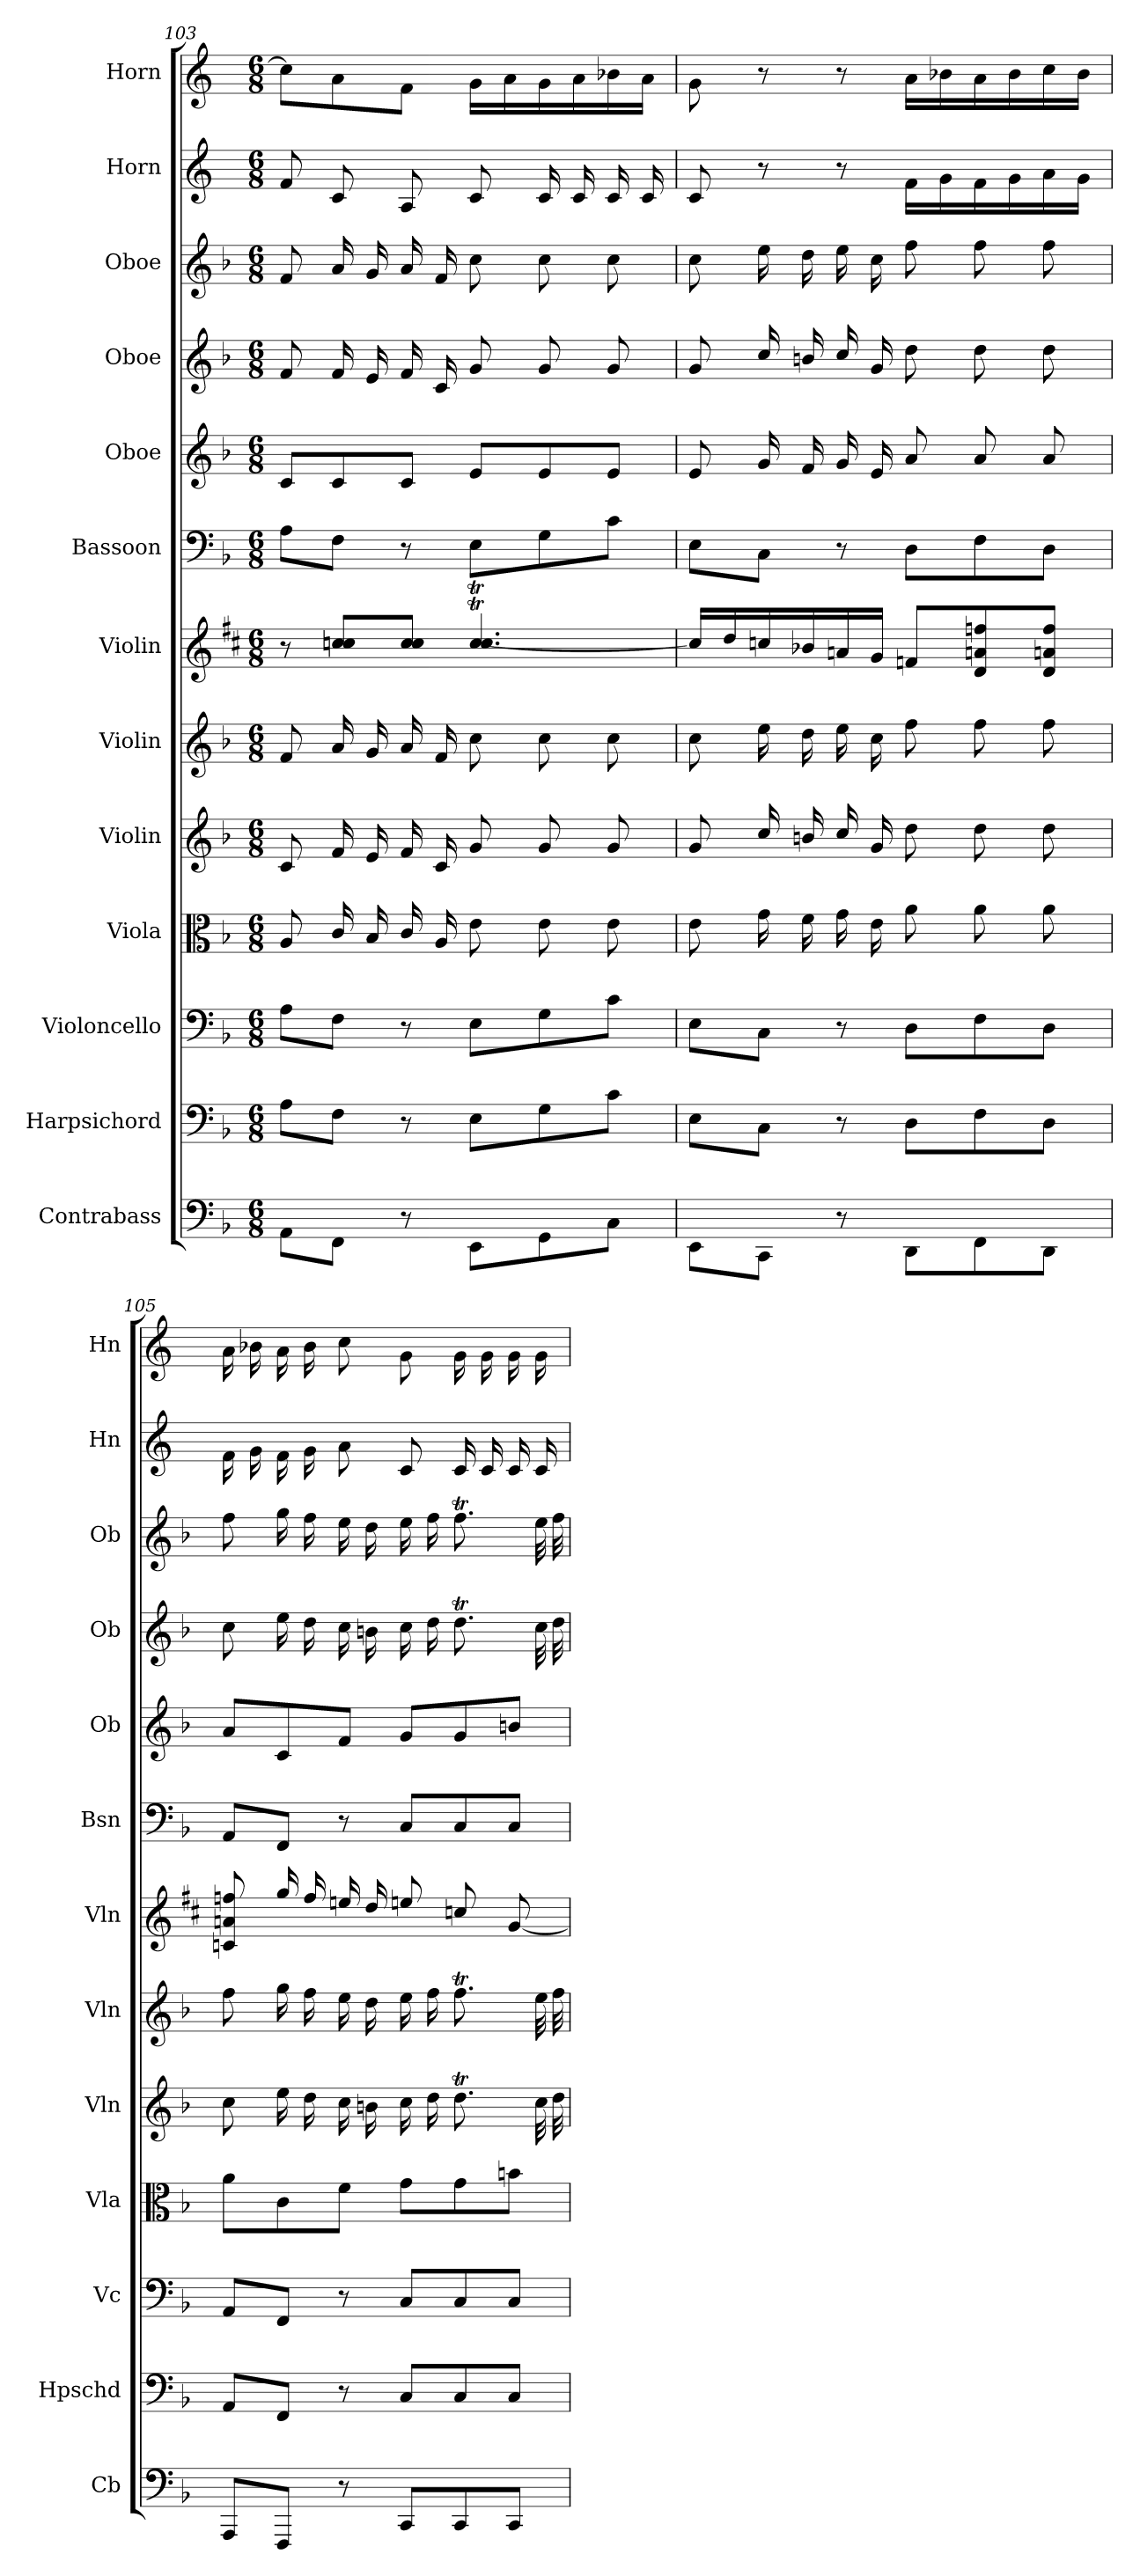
**kern	**kern	**kern	**kern	**kern	**kern	**kern	**kern	**kern	**kern	**kern	**kern	**kern
*part13	*part12	*part11	*part10	*part9	*part8	*part7	*part6	*part5	*part4	*part3	*part2	*part1
*staff13	*staff12	*staff11	*staff10	*staff9	*staff8	*staff7	*staff6	*staff5	*staff4	*staff3	*staff2	*staff1
*I"Contrabass	*I"Harpsichord	*I"Violoncello	*I"Viola	*I"Violin	*I"Violin	*I"Violin	*I"Bassoon	*I"Oboe	*I"Oboe	*I"Oboe	*I"Horn	*I"Horn
*I'Cb	*I'Hpschd	*I'Vc	*I'Vla	*I'Vln	*I'Vln	*I'Vln	*I'Bsn	*I'Ob	*I'Ob	*I'Ob	*I'Hn	*I'Hn
*clefF4	*clefF4	*clefF4	*clefC3	*clefG2	*clefG2	*clefG2	*clefF4	*clefG2	*clefG2	*clefG2	*clefG2	*clefG2
*ITrd7c12	*	*	*	*	*	*	*	*	*	*	*ITrd4c7	*ITrd4c7
*k[b-]	*k[b-]	*k[b-]	*k[b-]	*k[b-]	*k[b-]	*k[f#c#]	*k[b-]	*k[b-]	*k[b-]	*k[b-]	*k[b-]	*k[b-]
*F:	*F:	*F:	*F:	*F:	*F:	*D:	*F:	*F:	*F:	*F:	*F:	*F:
*M6/8	*M6/8	*M6/8	*M6/8	*M6/8	*M6/8	*M6/8	*M6/8	*M6/8	*M6/8	*M6/8	*M6/8	*M6/8
=103	=103	=103	=103	=103	=103	=103	=103	=103	=103	=103	=103	=103
8AAA\L	8A\L	8A\L	8A/	8c/	8f/	8r	8A\L	8c/L	8f/	8f/	8B-/	8f\L]
8FFF\J	8F\J	8F\J	16c/	16f/	16a/	8cc/ 8ccn/L	8F\J	8c/	16f/	16a/	8F/	8d\
.	.	.	16B-/	16e/	16g/	.	.	.	16e/	16g/	.	.
8r	8r	8r	16c/	16f/	16a/	8cc/ 8cc/J	8r	8c/J	16f/	16a/	8D/	8B-\J
.	.	.	16A/	16c/	16f/	.	.	.	16c/	16f/	.	.
8EEE\L	8E\L	8E\L	8e\	8g/	8cc\	[4.ccT/ 4.ccT/	8E\L	8e/L	8g/	8cc\	8F/	16c\LL
.	.	.	.	.	.	.	.	.	.	.	.	16d\
8GGG\	8G\	8G\	8e\	8g/	8cc\	.	8G\	8e/	8g/	8cc\	16F/	16c\
.	.	.	.	.	.	.	.	.	.	.	16F/	16d\
8CC\J	8c\J	8c\J	8e\	8g/	8cc\	.	8c\J	8e/J	8g/	8cc\	16F/	16e-X\
.	.	.	.	.	.	.	.	.	.	.	16F/	16d\JJ
=104	=104	=104	=104	=104	=104	=104	=104	=104	=104	=104	=104	=104
8EEE\L	8E\L	8E\L	8e\	8g/	8cc\	16cc/LL]	8E\L	8e/	8g/	8cc\	8F/	8c\
.	.	.	.	.	.	16dd/	.	.	.	.	.	.
8CCC\J	8C\J	8C\J	16g\	16cc/	16ee\	16ccn/	8C\J	16g/	16cc/	16ee\	8r	8r
.	.	.	16f\	16bn/	16dd\	16b-X/	.	16f/	16bn/	16dd\	.	.
8r	8r	8r	16g\	16cc/	16ee\	16an/	8r	16g/	16cc/	16ee\	8r	8r
.	.	.	16e\	16g/	16cc\	16g/JJ	.	16e/	16g/	16cc\	.	.
8DDD\L	8D\L	8D\L	8a\	8dd\	8ff\	8fn/L	8D\L	8a/	8dd\	8ff\	16B-\LL	16d\LL
.	.	.	.	.	.	.	.	.	.	.	16c\	16e-X\
8FFF\	8F\	8F\	8a\	8dd\	8ff\	8d/ 8an/ 8ffn/	8F\	8a/	8dd\	8ff\	16B-\	16d\
.	.	.	.	.	.	.	.	.	.	.	16c\	16e-\
8DDD\J	8D\J	8D\J	8a\	8dd\	8ff\	8d/ 8an/ 8ff/J	8D\J	8a/	8dd\	8ff\	16d\	16f\
.	.	.	.	.	.	.	.	.	.	.	16c\JJ	16e-\JJ
=105	=105	=105	=105	=105	=105	=105	=105	=105	=105	=105	=105	=105
8AAAA/L	8AA/L	8AA/L	8a\L	8cc\	8ff\	8cn/ 8an/ 8ffn/	8AA/L	8a/L	8cc\	8ff\	16B-\	16d\
.	.	.	.	.	.	.	.	.	.	.	16c\	16e-X\
8FFFF/J	8FF/J	8FF/J	8c\	16ee\	16gg\	16gg/	8FF/J	8c/	16ee\	16gg\	16B-\	16d\
.	.	.	.	16dd\	16ff\	16ff/	.	.	16dd\	16ff\	16c\	16e-\
8r	8r	8r	8f\J	16cc\	16ee\	16een/	8r	8f/J	16cc\	16ee\	8d\	8f\
.	.	.	.	16bn\	16dd\	16dd/	.	.	16bn\	16dd\	.	.
8CCC/L	8C/L	8C/L	8g\L	16cc\	16ee\	8een/	8C/L	8g/L	16cc\	16ee\	8F/	8c\
.	.	.	.	16dd\	16ff\	.	.	.	16dd\	16ff\	.	.
8CCC/	8C/	8C/	8g\	8.ddT\	8.ffT\	8ccn/	8C/	8g/	8.ddT\	8.ffT\	16F/	16c\
.	.	.	.	.	.	.	.	.	.	.	16F/	16c\
8CCC/J	8C/J	8C/J	8bn\J	.	.	[8g/	8C/J	8bn/J	.	.	16F/	16c\
.	.	.	.	32cc\	32ee\	.	.	.	32cc\	32ee\	16F/	16c\
.	.	.	.	32dd\	32ff\	.	.	.	32dd\	32ff\	.	.
=	=	=	=	=	=	=	=	=	=	=	=	=
*-	*-	*-	*-	*-	*-	*-	*-	*-	*-	*-	*-	*-
